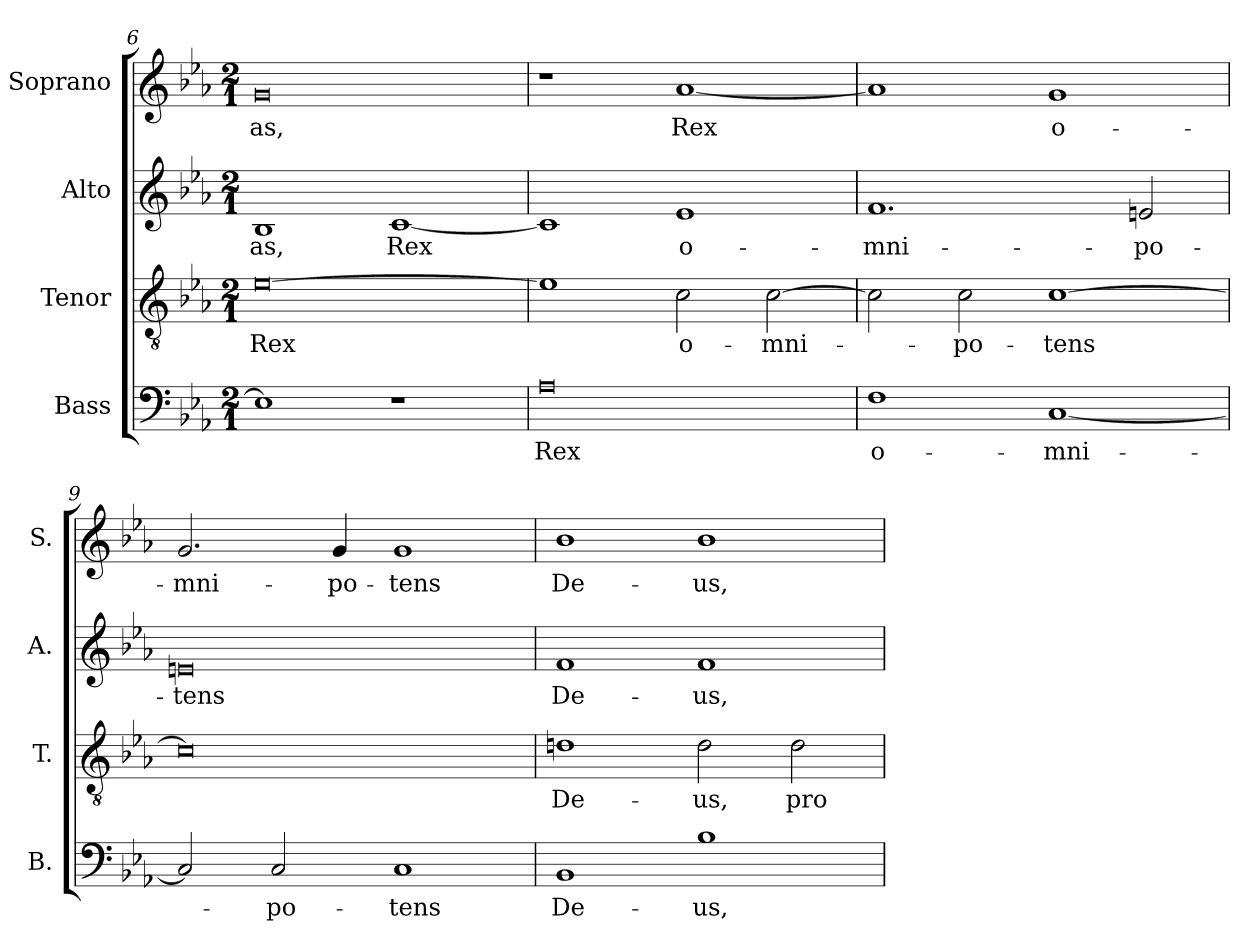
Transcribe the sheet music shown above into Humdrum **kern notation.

**kern	**text	**kern	**text	**kern	**text	**kern	**text
*part4	*part4	*part3	*part3	*part2	*part2	*part1	*part1
*staff4	*staff4	*staff3	*staff3	*staff2	*staff2	*staff1	*staff1
*I"Bass	*	*I"Tenor	*	*I"Alto	*	*I"Soprano	*
*I'B.	*	*I'T.	*	*I'A.	*	*I'S.	*
!!LO:LB:g=z
*clefF4	*	*clefGv2	*	*clefG2	*	*clefG2	*
*	*	*ITrd7c12	*	*	*	*	*
*k[b-e-a-]	*	*k[b-e-a-]	*	*k[b-e-a-]	*	*k[b-e-a-]	*
*E-:	*	*E-:	*	*E-:	*	*E-:	*
*M2/1	*	*M2/1	*	*M2/1	*	*M2/1	*
=6	=6	=6	=6	=6	=6	=6	=6
!	!	!	!LO:LY:b:color=#000000	!	!	!	!
!	!	!	!	!	!LO:LY:b:color=#000000	!	!
!	!	!	!	!	!	!	!LO:LY:b:color=#000000
1E-i]	.	[>0E-i	Rex	1B-i	-as,	0gi	-as,
!	!	!	!	!	!LO:LY:b:color=#000000	!	!
1r	.	.	.	[<1ci	Rex	.	.
=7	=7	=7	=7	=7	=7	=7	=7
!	!LO:LY:b:color=#000000	!	!	!	!	!	!
0A-i	Rex	1E-i]	.	1ci]	.	1r	.
!	!	!	!LO:LY:b:color=#000000	!	!	!	!
!	!	!	!	!	!LO:LY:b:color=#000000	!	!
!	!	!	!	!	!	!	!LO:LY:b:color=#000000
.	.	2Ci\	o-	1e-i	o-	[<1a-i	Rex
!	!	!	!LO:LY:b:color=#000000	!	!	!	!
.	.	[>2Ci\	-mni-	.	.	.	.
=8	=8	=8	=8	=8	=8	=8	=8
!	!LO:LY:b:color=#000000	!	!	!	!	!	!
!	!	!	!	!	!LO:LY:b:color=#000000	!	!
1Fi	o-	2Ci\]	.	1.fi	-mni-	1a-i]	.
!	!	!	!LO:LY:b:color=#000000	!	!	!	!
.	.	2Ci\	-po-	.	.	.	.
!	!LO:LY:b:color=#000000	!	!	!	!	!	!
!	!	!	!LO:LY:b:color=#000000	!	!	!	!
!	!	!	!	!	!	!	!LO:LY:b:color=#000000
[<1Ci	-mni-	[>1Ci	-tens	.	.	1gi	o-
!	!	!	!	!	!LO:LY:b:color=#000000	!	!
.	.	.	.	2eni/	-po-	.	.
=9	=9	=9	=9	=9	=9	=9	=9
!	!	!	!	!	!LO:LY:b:color=#000000	!	!
!	!	!	!	!	!	!	!LO:LY:b:color=#000000
2Ci/]	.	0Ci]	.	0eni	-tens	2.gi/	-mni-
!	!LO:LY:b:color=#000000	!	!	!	!	!	!
2Ci/	-po-	.	.	.	.	.	.
!	!	!	!	!	!	!	!LO:LY:b:color=#000000
.	.	.	.	.	.	4gi/	-po-
!	!LO:LY:b:color=#000000	!	!	!	!	!	!
!	!	!	!	!	!	!	!LO:LY:b:color=#000000
1Ci	-tens	.	.	.	.	1gi	-tens
=10	=10	=10	=10	=10	=10	=10	=10
!	!LO:LY:b:color=#000000	!	!	!	!	!	!
!	!	!	!LO:LY:b:color=#000000	!	!	!	!
!	!	!	!	!	!LO:LY:b:color=#000000	!	!
!	!	!	!	!	!	!	!LO:LY:b:color=#000000
1BB-i	De-	1Dni	De-	1fi	De-	1b-i	De-
!	!LO:LY:b:color=#000000	!	!	!	!	!	!
!	!	!	!LO:LY:b:color=#000000	!	!	!	!
!	!	!	!	!	!LO:LY:b:color=#000000	!	!
!	!	!	!	!	!	!	!LO:LY:b:color=#000000
1B-i	-us,	2Di\	-us,	1fi	-us,	1b-i	-us,
!	!	!	!LO:LY:b:color=#000000	!	!	!	!
.	.	2Di\	pro	.	.	.	.
=	=	=	=	=	=	=	=
*-	*-	*-	*-	*-	*-	*-	*-
